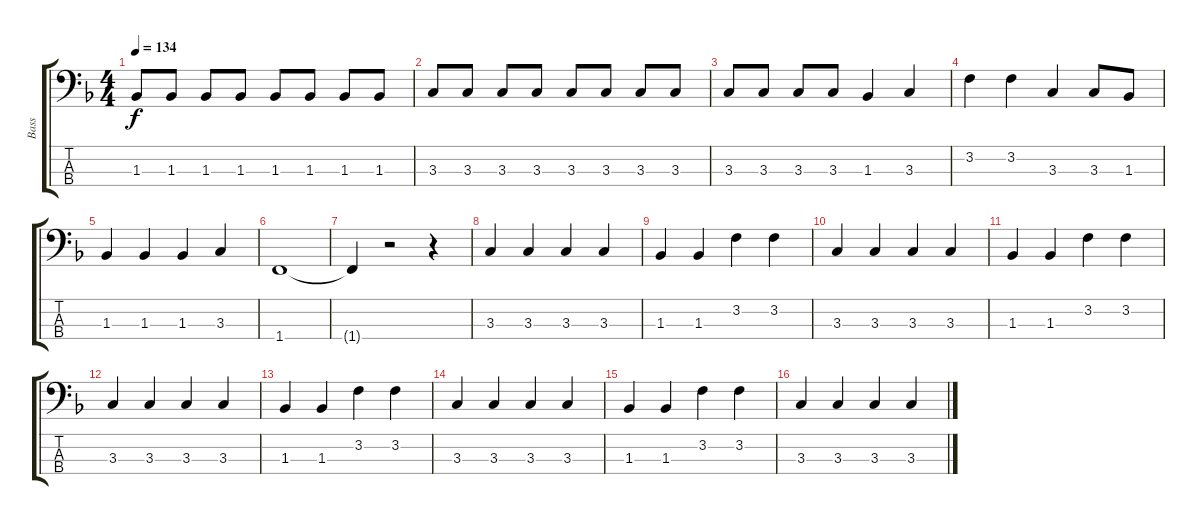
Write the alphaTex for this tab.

\track ("Bass" "Bass") {instrument electricbassfinger}
\staff {score tabs}
\tuning (G2 D2 A1 E1) {hide}
\ts (4 4)
\tempo 134
\clef f4
\ks f
1.3.8{dy f} 1.3.8 1.3.8 1.3.8 1.3.8 1.3.8 1.3.8 1.3.8 |
3.3.8 3.3.8 3.3.8 3.3.8 3.3.8 3.3.8 3.3.8 3.3.8 |
3.3.8 3.3.8 3.3.8 3.3.8 1.3.4 3.3.4 |
3.2.4 3.2.4 3.3.4 3.3.8 1.3.8 |
1.3.4 1.3.4 1.3.4 3.3.4 |
1.4.1 |
1.4{t}.4 r.2 r.4 |
3.3.4 3.3.4 3.3.4 3.3.4 |
1.3.4 1.3.4 3.2.4 3.2.4 |
3.3.4 3.3.4 3.3.4 3.3.4 |
1.3.4 1.3.4 3.2.4 3.2.4 |
3.3.4 3.3.4 3.3.4 3.3.4 |
1.3.4 1.3.4 3.2.4 3.2.4 |
3.3.4 3.3.4 3.3.4 3.3.4 |
1.3.4 1.3.4 3.2.4 3.2.4 |
3.3.4 3.3.4 3.3.4 3.3.4
